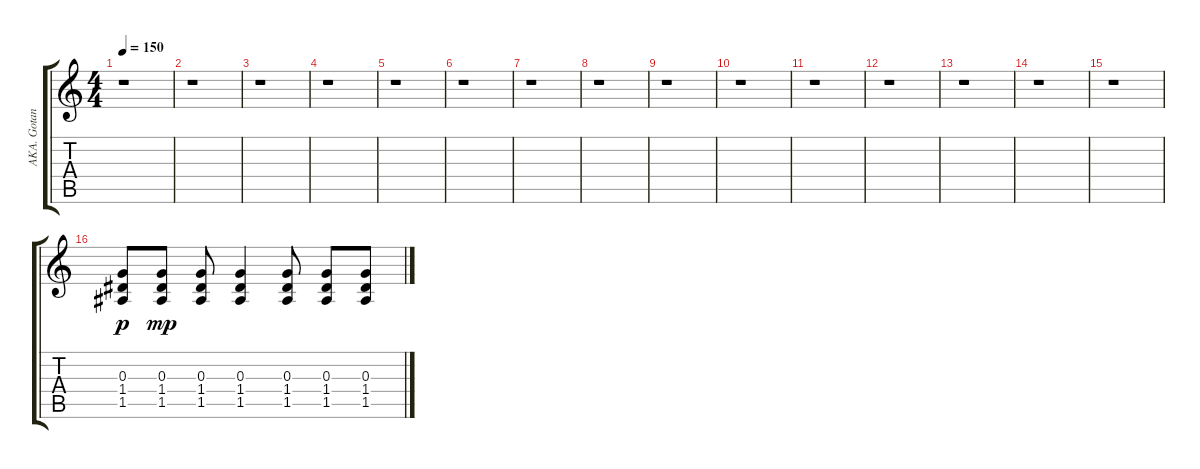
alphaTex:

\track ("AKA. Gotan" "AKA. Gotan") {instrument acousticguitarsteel}
\staff {score tabs}
\tuning (E4 B3 G3 D3 A2 E2) {hide}
\ts (4 4)
\tempo 150
\clef g2
\ks c
r.1{dy mp} |
r.1 |
r.1 |
r.1 |
r.1 |
r.1 |
r.1 |
r.1 |
r.1 |
r.1 |
r.1 |
r.1 |
r.1 |
r.1 |
r.1 |
(0.3 1.4 1.5).8{dy p volume 7} (0.3 1.4 1.5).8{dy mp} (0.3 1.4 1.5).8 (0.3 1.4 1.5).4 (0.3 1.4 1.5).8 (0.3 1.4 1.5).8 (0.3 1.4 1.5).8
